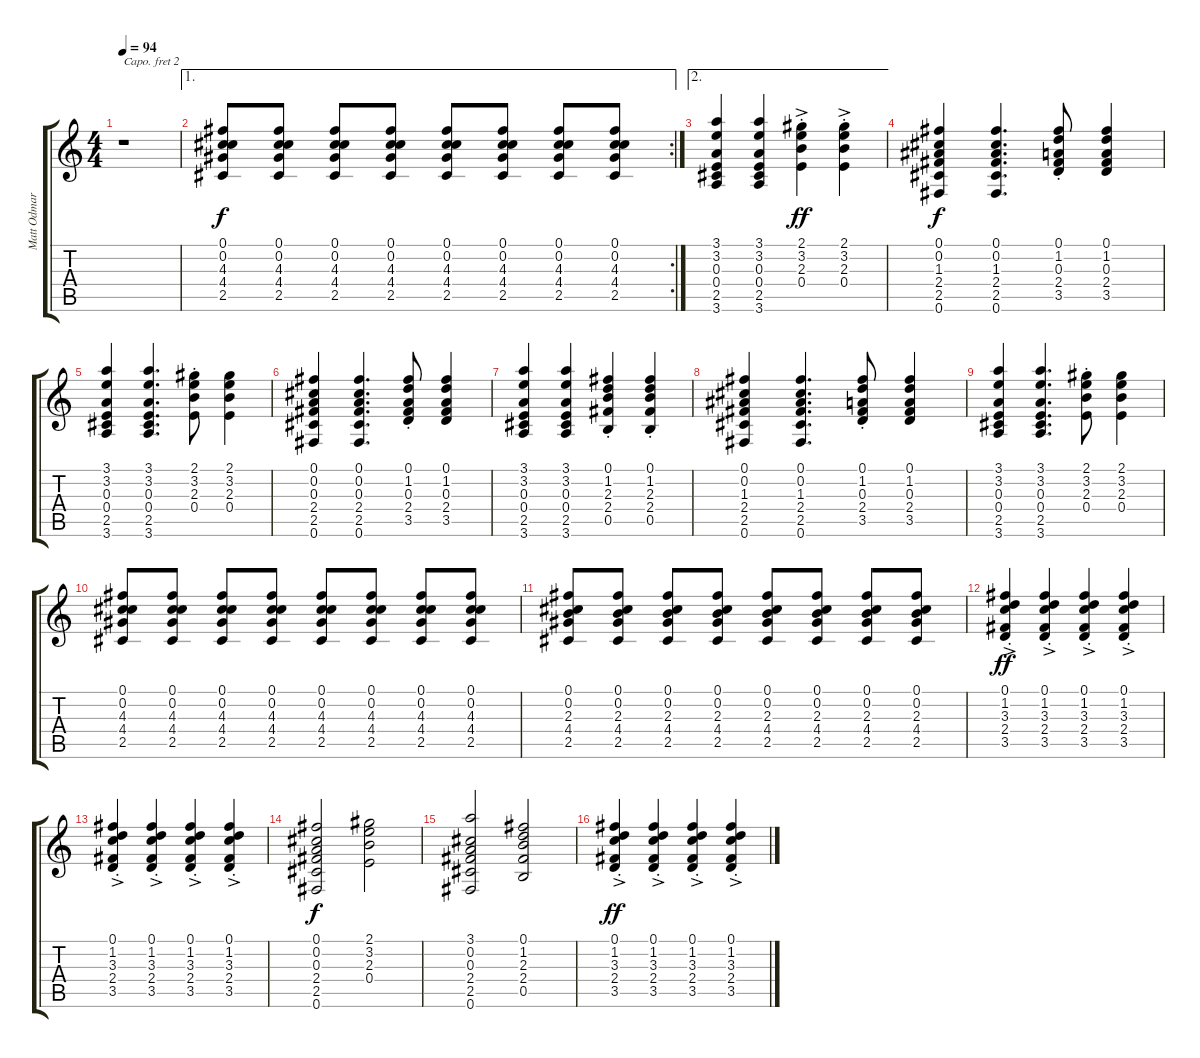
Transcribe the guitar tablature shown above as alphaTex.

\track ("Matt Odmark" "Matt Odmar") {instrument electricguitarclean}
\staff {score tabs}
\capo 2
\tuning (E4 B3 G3 D3 A2 E2) {hide}
\ts (4 4)
\tempo 94
\clef g2
\ks c
r.1{dy f} |
\ae 1
\rc 2
(0.1 0.2 4.3 4.4 2.5).8 (0.1 0.2 4.3 4.4 2.5).8 (0.1 0.2 4.3 4.4 2.5).8 (0.1 0.2 4.3 4.4 2.5).8 (0.1 0.2 4.3 4.4 2.5).8 (0.1 0.2 4.3 4.4 2.5).8 (0.1 0.2 4.3 4.4 2.5).8 (0.1 0.2 4.3 4.4 2.5).8 |
\ae 2
(3.1 3.2 0.3 0.4 2.5 3.6).4 (3.1 3.2 0.3 0.4 2.5 3.6).4 (2.1{ac st} 3.2{ac st} 2.3{ac st} 0.4{ac st}).4{dy ff} (2.1{ac st} 3.2{ac st} 2.3{ac st} 0.4{ac st}).4 |
(0.1 0.2 1.3 2.4 2.5 0.6).4{dy f} (0.1 0.2 1.3 2.4 2.5 0.6).4{d} (0.1{st} 1.2{st} 0.3{st} 2.4{st} 3.5{st}).8 (0.1 1.2 0.3 2.4 3.5).4 |
(3.1 3.2 0.3 0.4 2.5 3.6).4 (3.1 3.2 0.3 0.4 2.5 3.6).4{d} (2.1{st} 3.2{st} 2.3{st} 0.4{st}).8 (2.1 3.2 2.3 0.4).4 |
(0.1 0.2 0.3 2.4 2.5 0.6).4 (0.1 0.2 0.3 2.4 2.5 0.6).4{d} (0.1{st} 1.2{st} 0.3{st} 2.4{st} 3.5{st}).8 (0.1 1.2 0.3 2.4 3.5).4 |
(3.1 3.2 0.3 0.4 2.5 3.6).4 (3.1 3.2 0.3 0.4 2.5 3.6).4 (0.1{st} 1.2{st} 2.3{st} 2.4{st} 0.5{st}).4 (0.1{st} 1.2{st} 2.3{st} 2.4{st} 0.5{st}).4 |
(0.1 0.2 1.3 2.4 2.5 0.6).4 (0.1 0.2 1.3 2.4 2.5 0.6).4{d} (0.1{st} 1.2{st} 0.3{st} 2.4{st} 3.5{st}).8 (0.1 1.2 0.3 2.4 3.5).4 |
(3.1 3.2 0.3 0.4 2.5 3.6).4 (3.1 3.2 0.3 0.4 2.5 3.6).4{d} (2.1{st} 3.2{st} 2.3{st} 0.4{st}).8 (2.1 3.2 2.3 0.4).4 |
(0.1 0.2 4.3 4.4 2.5).8 (0.1 0.2 4.3 4.4 2.5).8 (0.1 0.2 4.3 4.4 2.5).8 (0.1 0.2 4.3 4.4 2.5).8 (0.1 0.2 4.3 4.4 2.5).8 (0.1 0.2 4.3 4.4 2.5).8 (0.1 0.2 4.3 4.4 2.5).8 (0.1 0.2 4.3 4.4 2.5).8 |
(0.1 0.2 2.3 4.4 2.5).8 (0.1 0.2 2.3 4.4 2.5).8 (0.1 0.2 2.3 4.4 2.5).8 (0.1 0.2 2.3 4.4 2.5).8 (0.1 0.2 2.3 4.4 2.5).8 (0.1 0.2 2.3 4.4 2.5).8 (0.1 0.2 2.3 4.4 2.5).8 (0.1 0.2 2.3 4.4 2.5).8 |
(0.1{ac st} 1.2{ac st} 3.3{ac st} 2.4{ac st} 3.5{ac st}).4{dy ff} (0.1{ac st} 1.2{ac st} 3.3{ac st} 2.4{ac st} 3.5{ac st}).4 (0.1{ac st} 1.2{ac st} 3.3{ac st} 2.4{ac st} 3.5{ac st}).4 (0.1{ac st} 1.2{ac st} 3.3{ac st} 2.4{ac st} 3.5{ac st}).4 |
(0.1{ac st} 1.2{ac st} 3.3{ac st} 2.4{ac st} 3.5{ac st}).4 (0.1{ac st} 1.2{ac st} 3.3{ac st} 2.4{ac st} 3.5{ac st}).4 (0.1{ac st} 1.2{ac st} 3.3{ac st} 2.4{ac st} 3.5{ac st}).4 (0.1{ac st} 1.2{ac st} 3.3{ac st} 2.4{ac st} 3.5{ac st}).4 |
(0.1 0.2 0.3 2.4 2.5 0.6).2{dy f} (2.1 3.2 2.3 0.4).2 |
(3.1 0.2 0.3 2.4 2.5 0.6).2 (0.1 1.2 2.3 2.4 0.5).2 |
(0.1{ac st} 1.2{ac st} 3.3{ac st} 2.4{ac st} 3.5{ac st}).4{dy ff} (0.1{ac st} 1.2{ac st} 3.3{ac st} 2.4{ac st} 3.5{ac st}).4 (0.1{ac st} 1.2{ac st} 3.3{ac st} 2.4{ac st} 3.5{ac st}).4 (0.1{ac st} 1.2{ac st} 3.3{ac st} 2.4{ac st} 3.5{ac st}).4
